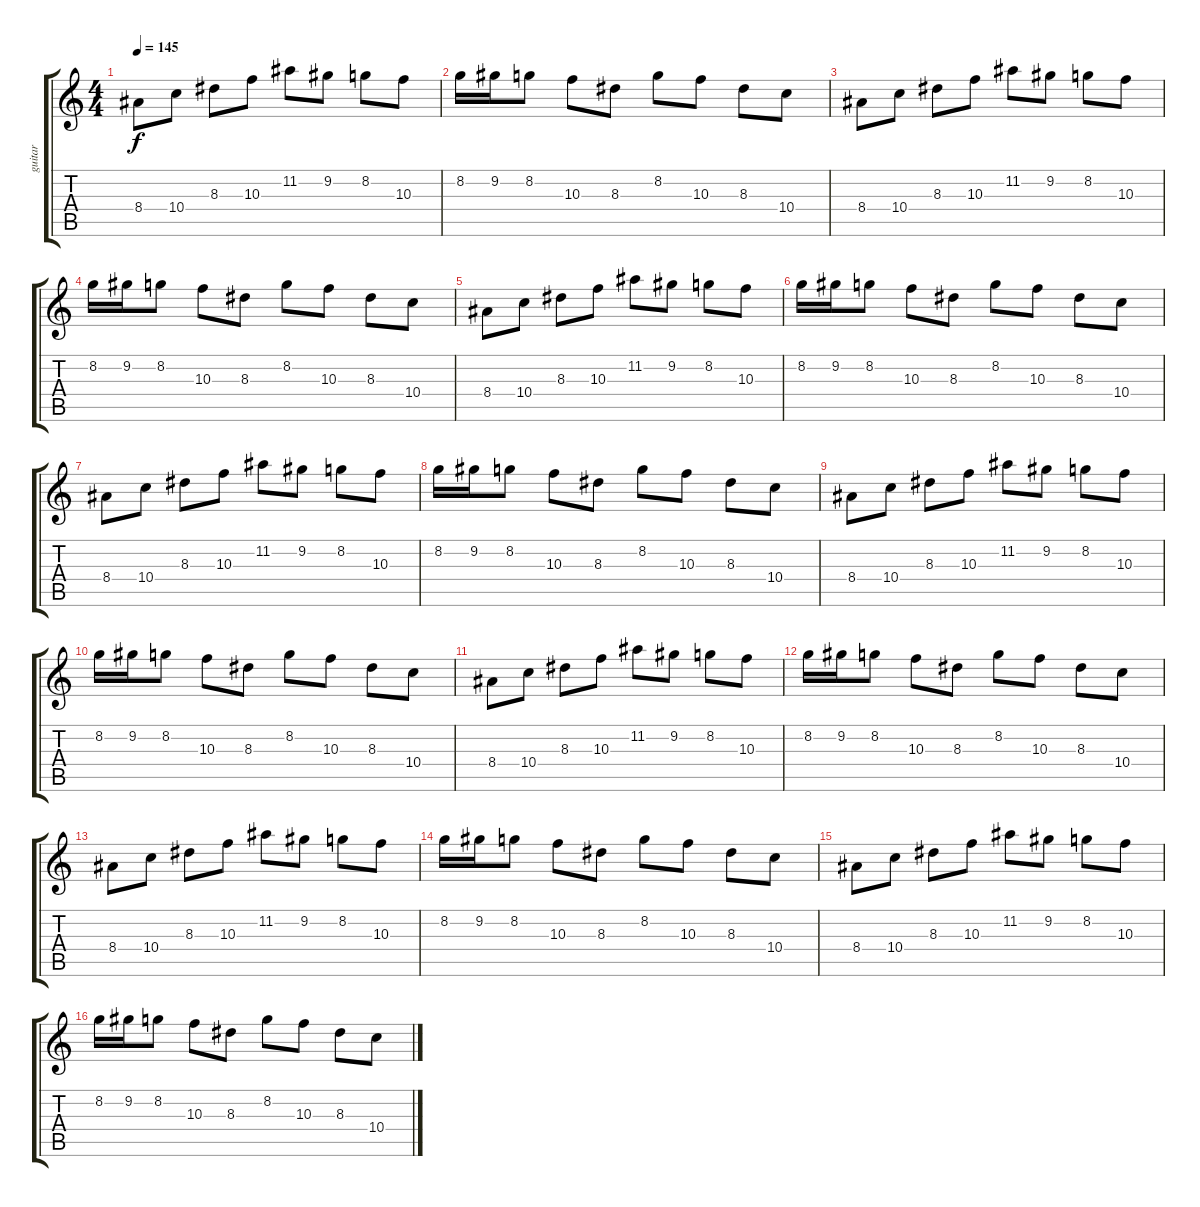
\track ("guitar" "guitar") {instrument distortionguitar}
\staff {score tabs}
\tuning (E4 B3 G3 D3 A2 E2) {hide}
\ts (4 4)
\tempo 145
\clef g2
\ks c
8.4.8{dy f instrument distortionguitar} 10.4.8 8.3.8 10.3.8 11.2.8 9.2.8 8.2.8 10.3.8 |
8.2.16 9.2.16 8.2.8 10.3.8 8.3.8 8.2.8 10.3.8 8.3.8 10.4.8 |
8.4.8 10.4.8 8.3.8 10.3.8 11.2.8 9.2.8 8.2.8 10.3.8 |
8.2.16 9.2.16 8.2.8 10.3.8 8.3.8 8.2.8 10.3.8 8.3.8 10.4.8 |
8.4.8 10.4.8 8.3.8 10.3.8 11.2.8 9.2.8 8.2.8 10.3.8 |
8.2.16 9.2.16 8.2.8 10.3.8 8.3.8 8.2.8 10.3.8 8.3.8 10.4.8 |
8.4.8 10.4.8 8.3.8 10.3.8 11.2.8 9.2.8 8.2.8 10.3.8 |
8.2.16 9.2.16 8.2.8 10.3.8 8.3.8 8.2.8 10.3.8 8.3.8 10.4.8 |
8.4.8 10.4.8 8.3.8 10.3.8 11.2.8 9.2.8 8.2.8 10.3.8 |
8.2.16 9.2.16 8.2.8 10.3.8 8.3.8 8.2.8 10.3.8 8.3.8 10.4.8 |
8.4.8 10.4.8 8.3.8 10.3.8 11.2.8 9.2.8 8.2.8 10.3.8 |
8.2.16 9.2.16 8.2.8 10.3.8 8.3.8 8.2.8 10.3.8 8.3.8 10.4.8 |
8.4.8 10.4.8 8.3.8 10.3.8 11.2.8 9.2.8 8.2.8 10.3.8 |
8.2.16 9.2.16 8.2.8 10.3.8 8.3.8 8.2.8 10.3.8 8.3.8 10.4.8 |
8.4.8 10.4.8 8.3.8 10.3.8 11.2.8 9.2.8 8.2.8 10.3.8 |
8.2.16 9.2.16 8.2.8 10.3.8 8.3.8 8.2.8 10.3.8 8.3.8 10.4.8
